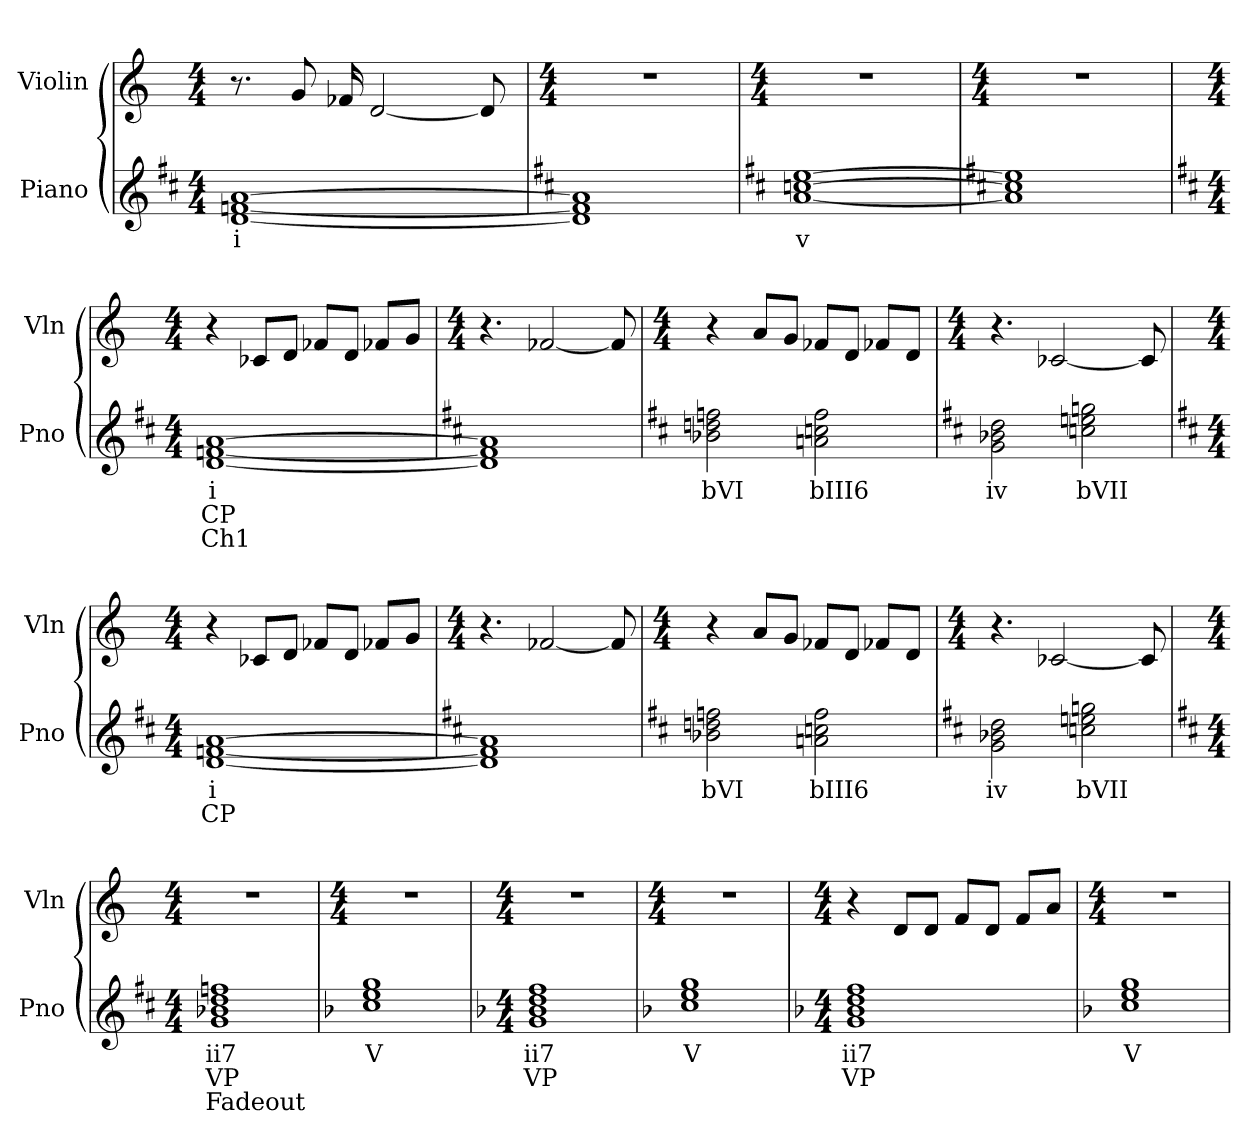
**kern	**text	**text	**text	**kern
*part2	*part2	*part2	*part2	*part1
*staff2	*staff2	*staff2	*staff2	*staff1
*I"Piano	*	*	*	*I"Violin
*I'Pno	*	*	*	*I'Vln
*k[f#c#]	*	*	*	*
*D:	*	*	*	*
*M4/4	*	*	*	*M4/4
=	=	=	=	=
[1d [1fn [1a	i	.	.	8.r
.	.	.	.	8g
.	.	.	.	16f-X
.	.	.	.	[2d
.	.	.	.	8d]
=	=	=	=	=
*k[f#c#]	*	*	*	*
*D:	*	*	*	*
*	*	*	*	*M4/4
1d] 1fn] 1a]	.	.	.	1r
=	=	=	=	=
*k[f#c#]	*	*	*	*
*D:	*	*	*	*
*	*	*	*	*M4/4
[1a [1ccn [1ee	v	.	.	1r
=	=	=	=	=
*k[f#c#]	*	*	*	*
*D:	*	*	*	*
*	*	*	*	*M4/4
1a] 1ccn] 1ee]	.	.	.	1r
=	=	=	=	=
*k[f#c#]	*	*	*	*
*D:	*	*	*	*
*M4/4	*	*	*	*M4/4
[1d [1fn [1a	i	CP	Ch1	4r
.	.	.	.	8c-XL
.	.	.	.	8dJ
.	.	.	.	8f-XL
.	.	.	.	8dJ
.	.	.	.	8f-XL
.	.	.	.	8gJ
=	=	=	=	=
*k[f#c#]	*	*	*	*
*D:	*	*	*	*
*	*	*	*	*M4/4
1d] 1fn] 1a]	.	.	.	4.r
.	.	.	.	[2f-X
.	.	.	.	8f-]
=	=	=	=	=
*k[f#c#]	*	*	*	*
*D:	*	*	*	*
*	*	*	*	*M4/4
2b-X 2ddn 2ffn	bVI	.	.	4r
.	.	.	.	8aL
.	.	.	.	8gJ
2an 2ccn 2ff	bIII6	.	.	8f-XL
.	.	.	.	8dJ
.	.	.	.	8f-XL
.	.	.	.	8dJ
=	=	=	=	=
*k[f#c#]	*	*	*	*
*D:	*	*	*	*
*	*	*	*	*M4/4
2g 2b-X 2dd	iv	.	.	4.r
.	.	.	.	[2c-X
2ccn 2een 2ggn	bVII	.	.	.
.	.	.	.	8c-]
=	=	=	=	=
*k[f#c#]	*	*	*	*
*D:	*	*	*	*
*M4/4	*	*	*	*M4/4
[1d [1fn [1a	i	CP	.	4r
.	.	.	.	8c-XL
.	.	.	.	8dJ
.	.	.	.	8f-XL
.	.	.	.	8dJ
.	.	.	.	8f-XL
.	.	.	.	8gJ
=	=	=	=	=
*k[f#c#]	*	*	*	*
*D:	*	*	*	*
*	*	*	*	*M4/4
1d] 1fn] 1a]	.	.	.	4.r
.	.	.	.	[2f-X
.	.	.	.	8f-]
=	=	=	=	=
*k[f#c#]	*	*	*	*
*D:	*	*	*	*
*	*	*	*	*M4/4
2b-X 2ddn 2ffn	bVI	.	.	4r
.	.	.	.	8aL
.	.	.	.	8gJ
2an 2ccn 2ff	bIII6	.	.	8f-XL
.	.	.	.	8dJ
.	.	.	.	8f-XL
.	.	.	.	8dJ
=	=	=	=	=
*k[f#c#]	*	*	*	*
*D:	*	*	*	*
*	*	*	*	*M4/4
2g 2b-X 2dd	iv	.	.	4.r
.	.	.	.	[2c-X
2ccn 2een 2ggn	bVII	.	.	.
.	.	.	.	8c-]
=	=	=	=	=
*k[f#c#]	*	*	*	*
*D:	*	*	*	*
*M4/4	*	*	*	*M4/4
1g 1b-X 1dd 1ffn	ii7	VP	Fadeout	1r
=	=	=	=	=
*k[b-]	*	*	*	*
*F:	*	*	*	*
*	*	*	*	*M4/4
1cc 1ee 1gg	V	.	.	1r
=	=	=	=	=
*k[b-]	*	*	*	*
*F:	*	*	*	*
*M4/4	*	*	*	*M4/4
1g 1b- 1dd 1ff	ii7	VP	.	1r
=	=	=	=	=
*k[b-]	*	*	*	*
*F:	*	*	*	*
*	*	*	*	*M4/4
1cc 1ee 1gg	V	.	.	1r
=	=	=	=	=
*k[b-]	*	*	*	*
*F:	*	*	*	*
*M4/4	*	*	*	*M4/4
1g 1b- 1dd 1ff	ii7	VP	.	4r
.	.	.	.	8dL
.	.	.	.	8dJ
.	.	.	.	8fL
.	.	.	.	8dJ
.	.	.	.	8fL
.	.	.	.	8aJ
=	=	=	=	=
*k[b-]	*	*	*	*
*F:	*	*	*	*
*	*	*	*	*M4/4
1cc 1ee 1gg	V	.	.	1r
=	=	=	=	=
*-	*-	*-	*-	*-
